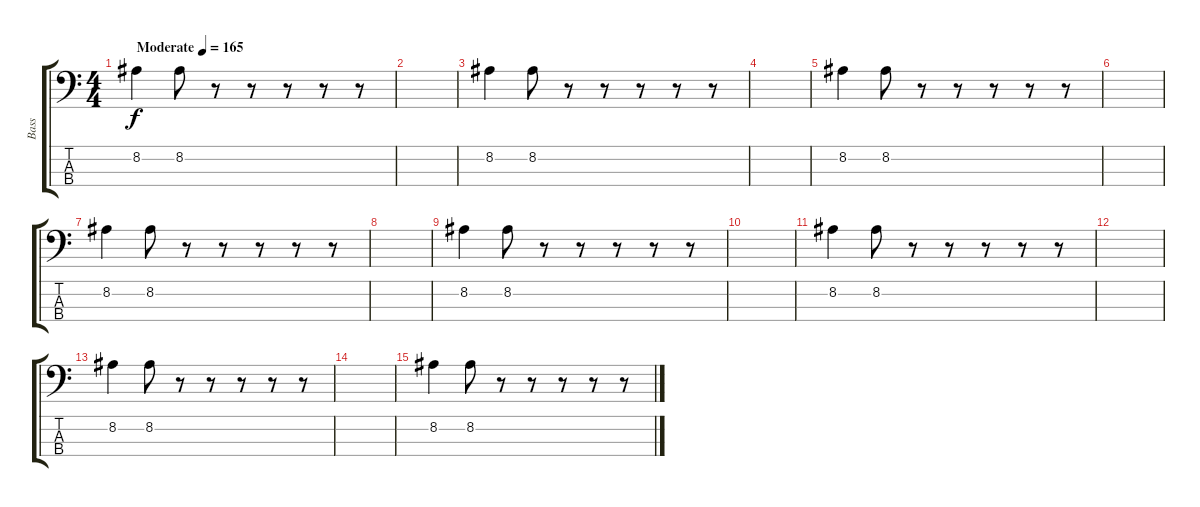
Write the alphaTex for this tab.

\track ("Bass" "Bass") {instrument electricbassfinger}
\staff {score tabs}
\tuning (G2 D2 A1 E1) {hide}
\ts (4 4)
\tempo (165 "Moderate")
\clef f4
\ks c
8.2.4{dy f instrument electricbassfinger} 8.2.8 r.8 r.8 r.8 r.8 r.8 |
|
8.2.4 8.2.8 r.8 r.8 r.8 r.8 r.8 |
|
8.2.4 8.2.8 r.8 r.8 r.8 r.8 r.8 |
|
8.2.4 8.2.8 r.8 r.8 r.8 r.8 r.8 |
|
8.2.4 8.2.8 r.8 r.8 r.8 r.8 r.8 |
|
8.2.4 8.2.8 r.8 r.8 r.8 r.8 r.8 |
|
8.2.4 8.2.8 r.8 r.8 r.8 r.8 r.8 |
|
8.2.4 8.2.8 r.8 r.8 r.8 r.8 r.8
